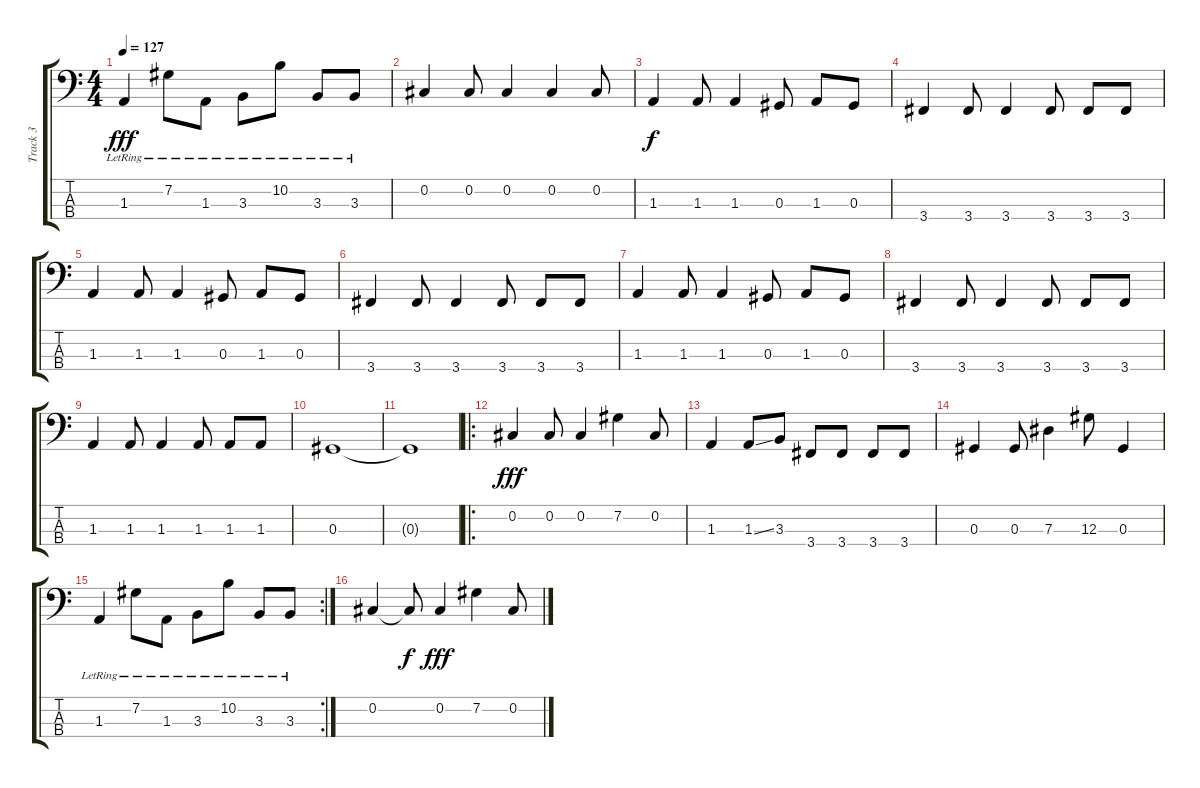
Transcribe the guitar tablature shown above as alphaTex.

\track ("Track 3" "Track 3") {instrument electricbassfinger}
\staff {score tabs}
\tuning (Gb2 Db2 Ab1 Eb1) {hide}
\ts (4 4)
\tempo 127
\clef f4
\ks c
1.3{lr}.4{dy fff} 7.2{lr}.8 1.3{lr}.8 3.3{lr}.8 10.2{lr}.8 3.3{lr}.8 3.3{lr}.8 |
0.2.4 0.2.8 0.2.4 0.2.4 0.2.8 |
1.3.4{dy f} 1.3.8 1.3.4 0.3.8 1.3.8 0.3.8 |
3.4.4 3.4.8 3.4.4 3.4.8 3.4.8 3.4.8 |
1.3.4 1.3.8 1.3.4 0.3.8 1.3.8 0.3.8 |
3.4.4 3.4.8 3.4.4 3.4.8 3.4.8 3.4.8 |
1.3.4 1.3.8 1.3.4 0.3.8 1.3.8 0.3.8 |
3.4.4 3.4.8 3.4.4 3.4.8 3.4.8 3.4.8 |
1.3.4 1.3.8 1.3.4 1.3.8 1.3.8 1.3.8 |
0.3.1 |
0.3{t}.1 |
\ro
0.2.4{dy fff} 0.2.8 0.2.4 7.2.4 0.2.8 |
1.3.4 1.3{ss}.8 3.3.8 3.4.8 3.4.8 3.4.8 3.4.8 |
0.3.4 0.3.8 7.3.4 12.3.8 0.3.4 |
\rc 2
1.3{lr}.4 7.2{lr}.8 1.3{lr}.8 3.3{lr}.8 10.2{lr}.8 3.3{lr}.8 3.3{lr}.8 |
0.2.4 0.2{t}.8{dy f} 0.2.4{dy fff} 7.2.4 0.2.8
